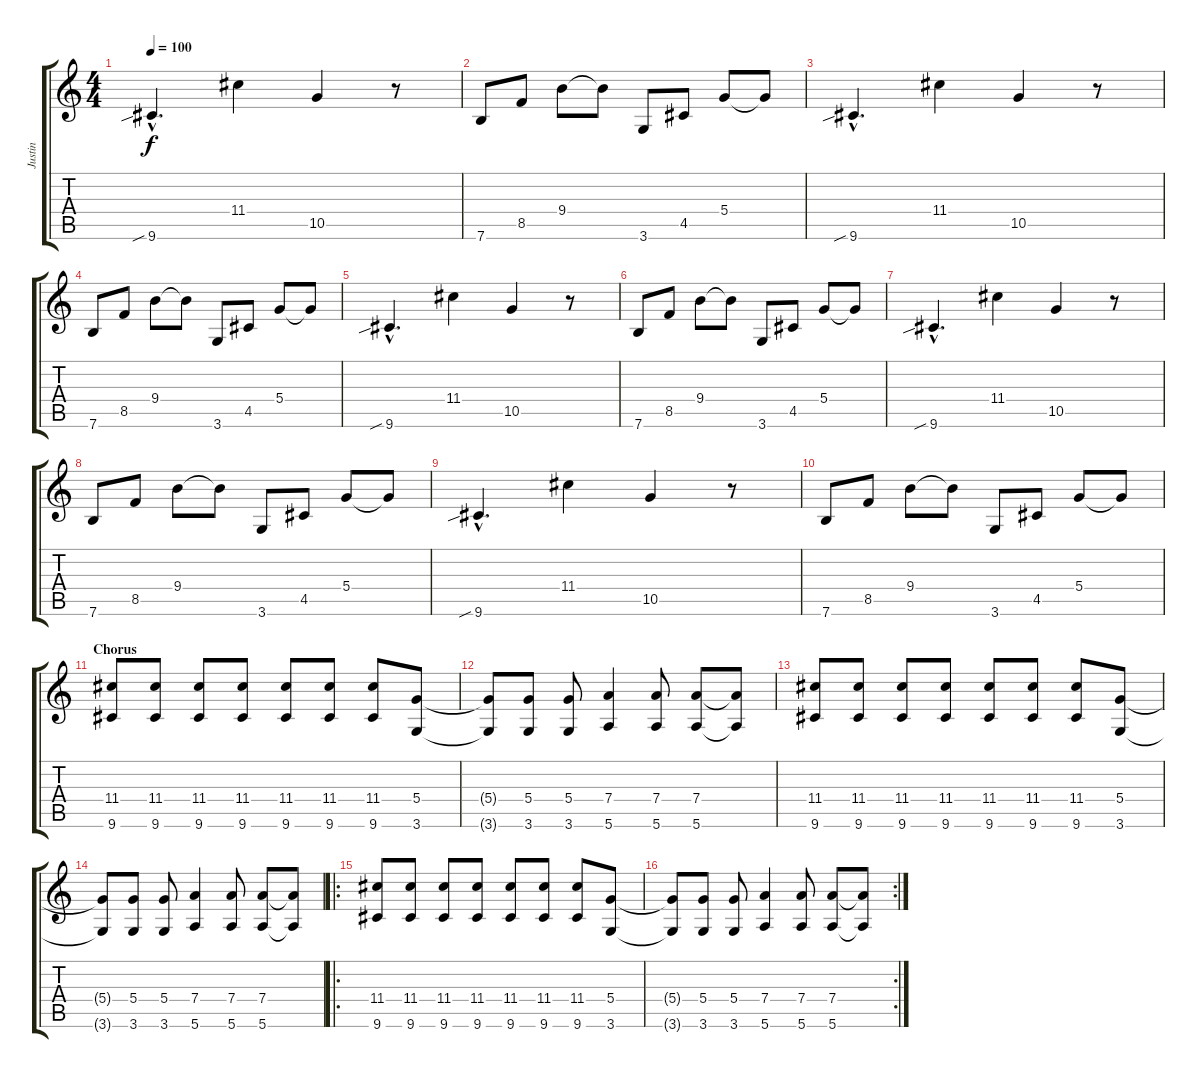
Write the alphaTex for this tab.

\track ("Justin" "Justin") {instrument overdrivenguitar}
\staff {score tabs}
\tuning (E4 B3 G3 D3 A2 E2) {hide}
\ts (4 4)
\tempo 100
\clef g2
\ks c
9.6{sib hac}.4{d dy f} 11.4.4 10.5.4 r.8 |
7.6.8 8.5.8 9.4.8 9.4{t}.8 3.6.8 4.5.8 5.4.8 5.4{t}.8 |
9.6{sib hac}.4{d} 11.4.4 10.5.4 r.8 |
7.6.8 8.5.8 9.4.8 9.4{t}.8 3.6.8 4.5.8 5.4.8 5.4{t}.8 |
9.6{sib hac}.4{d} 11.4.4 10.5.4 r.8 |
7.6.8 8.5.8 9.4.8 9.4{t}.8 3.6.8 4.5.8 5.4.8 5.4{t}.8 |
9.6{sib hac}.4{d} 11.4.4 10.5.4 r.8 |
7.6.8 8.5.8 9.4.8 9.4{t}.8 3.6.8 4.5.8 5.4.8 5.4{t}.8 |
9.6{sib hac}.4{d} 11.4.4 10.5.4 r.8 |
7.6.8 8.5.8 9.4.8 9.4{t}.8 3.6.8 4.5.8 5.4.8 5.4{t}.8 |
\section ("" "Chorus")
(11.4 9.6).8 (11.4 9.6).8 (11.4 9.6).8 (11.4 9.6).8 (11.4 9.6).8 (11.4 9.6).8 (11.4 9.6).8 (5.4 3.6).8 |
(5.4{t} 3.6{t}).8 (5.4 3.6).8 (5.4 3.6).8 (7.4 5.6).4 (7.4 5.6).8 (7.4 5.6).8 (7.4{t} 5.6{t}).8 |
(11.4 9.6).8 (11.4 9.6).8 (11.4 9.6).8 (11.4 9.6).8 (11.4 9.6).8 (11.4 9.6).8 (11.4 9.6).8 (5.4 3.6).8 |
(5.4{t} 3.6{t}).8 (5.4 3.6).8 (5.4 3.6).8 (7.4 5.6).4 (7.4 5.6).8 (7.4 5.6).8 (7.4{t} 5.6{t}).8 |
\ro
(11.4 9.6).8 (11.4 9.6).8 (11.4 9.6).8 (11.4 9.6).8 (11.4 9.6).8 (11.4 9.6).8 (11.4 9.6).8 (5.4 3.6).8 |
\rc 2
(5.4{t} 3.6{t}).8 (5.4 3.6).8 (5.4 3.6).8 (7.4 5.6).4 (7.4 5.6).8 (7.4 5.6).8 (7.4{t} 5.6{t}).8
